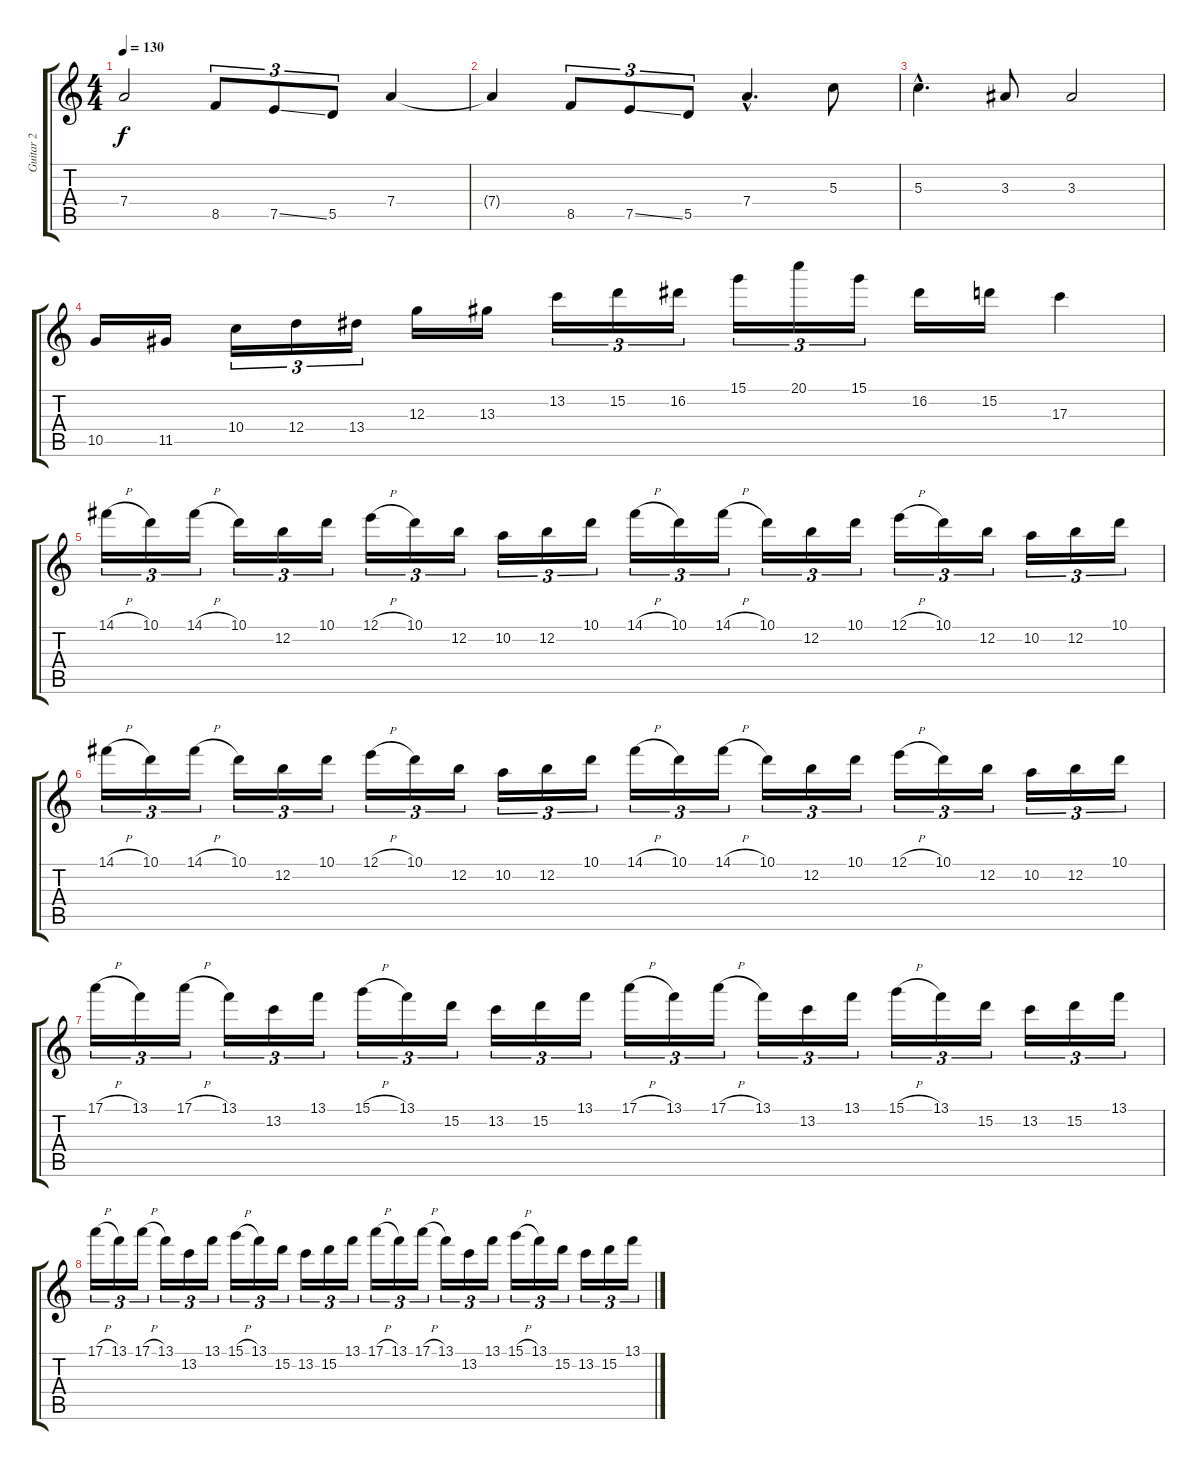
\track ("Guitar 2" "Guitar 2") {instrument overdrivenguitar}
\staff {score tabs}
\tuning (E4 B3 G3 D3 A2 D2) {hide}
\ts (4 4)
\tempo 130
\clef g2
\ks c
7.4.2{dy f} 8.5.8{tu (3 2)} 7.5{ss}.8{tu (3 2)} 5.5.8{tu (3 2)} 7.4.4 |
7.4{t}.4 8.5.8{tu (3 2)} 7.5{ss}.8{tu (3 2)} 5.5.8{tu (3 2)} 7.4{hac}.4{d} 5.3.8 |
5.3{hac}.4{d} 3.3.8 3.3.2 |
10.5.16 11.5.16 10.4.16{tu (3 2)} 12.4.16{tu (3 2)} 13.4.16{tu (3 2)} 12.3.16 13.3.16 13.2.16{tu (3 2)} 15.2.16{tu (3 2)} 16.2.16{tu (3 2)} 15.1.16{tu (3 2)} 20.1.16{tu (3 2)} 15.1.16{tu (3 2)} 16.2.16 15.2.16 17.3.4 |
14.1{h}.16{tu (3 2)} 10.1.16{tu (3 2)} 14.1{h}.16{tu (3 2)} 10.1.16{tu (3 2)} 12.2.16{tu (3 2)} 10.1.16{tu (3 2)} 12.1{h}.16{tu (3 2)} 10.1.16{tu (3 2)} 12.2.16{tu (3 2)} 10.2.16{tu (3 2)} 12.2.16{tu (3 2)} 10.1.16{tu (3 2)} 14.1{h}.16{tu (3 2)} 10.1.16{tu (3 2)} 14.1{h}.16{tu (3 2)} 10.1.16{tu (3 2)} 12.2.16{tu (3 2)} 10.1.16{tu (3 2)} 12.1{h}.16{tu (3 2)} 10.1.16{tu (3 2)} 12.2.16{tu (3 2)} 10.2.16{tu (3 2)} 12.2.16{tu (3 2)} 10.1.16{tu (3 2)} |
14.1{h}.16{tu (3 2)} 10.1.16{tu (3 2)} 14.1{h}.16{tu (3 2)} 10.1.16{tu (3 2)} 12.2.16{tu (3 2)} 10.1.16{tu (3 2)} 12.1{h}.16{tu (3 2)} 10.1.16{tu (3 2)} 12.2.16{tu (3 2)} 10.2.16{tu (3 2)} 12.2.16{tu (3 2)} 10.1.16{tu (3 2)} 14.1{h}.16{tu (3 2)} 10.1.16{tu (3 2)} 14.1{h}.16{tu (3 2)} 10.1.16{tu (3 2)} 12.2.16{tu (3 2)} 10.1.16{tu (3 2)} 12.1{h}.16{tu (3 2)} 10.1.16{tu (3 2)} 12.2.16{tu (3 2)} 10.2.16{tu (3 2)} 12.2.16{tu (3 2)} 10.1.16{tu (3 2)} |
17.1{h}.16{tu (3 2)} 13.1.16{tu (3 2)} 17.1{h}.16{tu (3 2)} 13.1.16{tu (3 2)} 13.2.16{tu (3 2)} 13.1.16{tu (3 2)} 15.1{h}.16{tu (3 2)} 13.1.16{tu (3 2)} 15.2.16{tu (3 2)} 13.2.16{tu (3 2)} 15.2.16{tu (3 2)} 13.1.16{tu (3 2)} 17.1{h}.16{tu (3 2)} 13.1.16{tu (3 2)} 17.1{h}.16{tu (3 2)} 13.1.16{tu (3 2)} 13.2.16{tu (3 2)} 13.1.16{tu (3 2)} 15.1{h}.16{tu (3 2)} 13.1.16{tu (3 2)} 15.2.16{tu (3 2)} 13.2.16{tu (3 2)} 15.2.16{tu (3 2)} 13.1.16{tu (3 2)} |
17.1{h}.16{tu (3 2)} 13.1.16{tu (3 2)} 17.1{h}.16{tu (3 2)} 13.1.16{tu (3 2)} 13.2.16{tu (3 2)} 13.1.16{tu (3 2)} 15.1{h}.16{tu (3 2)} 13.1.16{tu (3 2)} 15.2.16{tu (3 2)} 13.2.16{tu (3 2)} 15.2.16{tu (3 2)} 13.1.16{tu (3 2)} 17.1{h}.16{tu (3 2)} 13.1.16{tu (3 2)} 17.1{h}.16{tu (3 2)} 13.1.16{tu (3 2)} 13.2.16{tu (3 2)} 13.1.16{tu (3 2)} 15.1{h}.16{tu (3 2)} 13.1.16{tu (3 2)} 15.2.16{tu (3 2)} 13.2.16{tu (3 2)} 15.2.16{tu (3 2)} 13.1.16{tu (3 2)}
